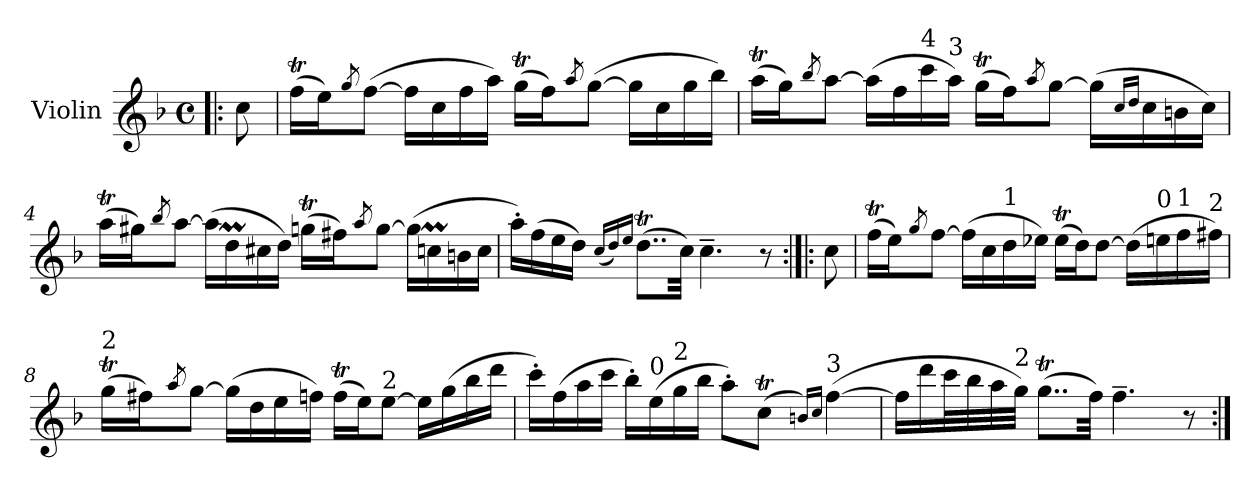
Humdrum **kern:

**kern
*part1
*staff1
*I"Violin
*I'Vln.
*clefG2
*k[b-]
*M4/4
*met(c)
*MM40
=1!|:
8cc\
=2
(>16ffT\LL
16ee\J)
8qgg/
(>[8ff\J
16ff\LL]
16cc\
16ff\
16aa\JJ)
(>16ggT\LL
16ff\J)
8qaa/
(>[8gg\J
16gg\LL]
16cc\
16gg\
16bb-\JJ)
=3
(>16aat\LL
16gg\J)
8qbb-/
[8aa\J
(>16aa\LL]
16ff\
!LO:TX:a:t=4
16ccc\
!LO:TX:a:t=3
16aa\JJ)
(>16ggT\LL
16ff\J)
8qaa/
[8gg\J
(>16gg\LL]
16qcc/LL
16qdd/JJ
16cc\
16bn\
16cc\JJ)
=4
(>16aat\LL
16gg#X\J)
8qbb-/
[8aa\J
(>16aa\LL]
16ddM\
16cc#X\
16dd\JJ)
(>16ggnT\LL
16ff#X\J)
8qaa/
[8gg\J
(>16gg\LL]
16ccnM\
16bn\
16cc\JJ
!!LO:LB:g=z
=5
16aa'\LL)
(>16ff\
16ee\
16dd\JJ)
(<16qcc/LL
16qdd/)
16qee/JJ
(>8..ddT\L
32cc\Jkk)
4.cc~\
8r
=6:|!|:
8cc\
=7
(>16ffT\LL
16ee\J)
8qgg/
[8ff\J
(>16ff\LL]
16cc\
!LO:TX:a:t=1
16dd\
16ee-X\JJ)
(>16ee-T\LL
16dd\J)
[8dd\J
(>16dd\LL]
!LO:TX:a:t=0
16een\
!LO:TX:a:t=1
16ff\
!LO:TX:a:t=2
16ff#X\JJ)
=8
!LO:TX:a:t=2
(>16ggT\LL
16ff#X\J)
8qaa/
[8gg\J
(>16gg\LL]
16dd\
16ee\
16ffn\JJ)
(>16ffT\LL
16ee\J)
!LO:TX:a:t=2
[8ee\J
16ee\LL]
(>16gg\
16bb-\
16ddd\JJ
=9
16ccc'\LL)
(>16ff\
16aa\
16ccc\JJ
16bb-'\LL)
!LO:TX:a:t=0
(>16ee\
!LO:TX:a:t=2
16gg\
16bb-\JJ
8aa'\L)
(>8ccT\J
16qbn/LL)
16qcc/JJ
!LO:TX:a:t=3
(>[4ff\
!!LO:LB:g=z
=10
16ff\LL]
16ddd\
32ccc\L
32bb-\
32aa\
!LO:TX:a:t=2
32gg\JJJ)
(>8..ggT\L
32ff\Jkk)
4.ff~\
8r
=:|!
*-
